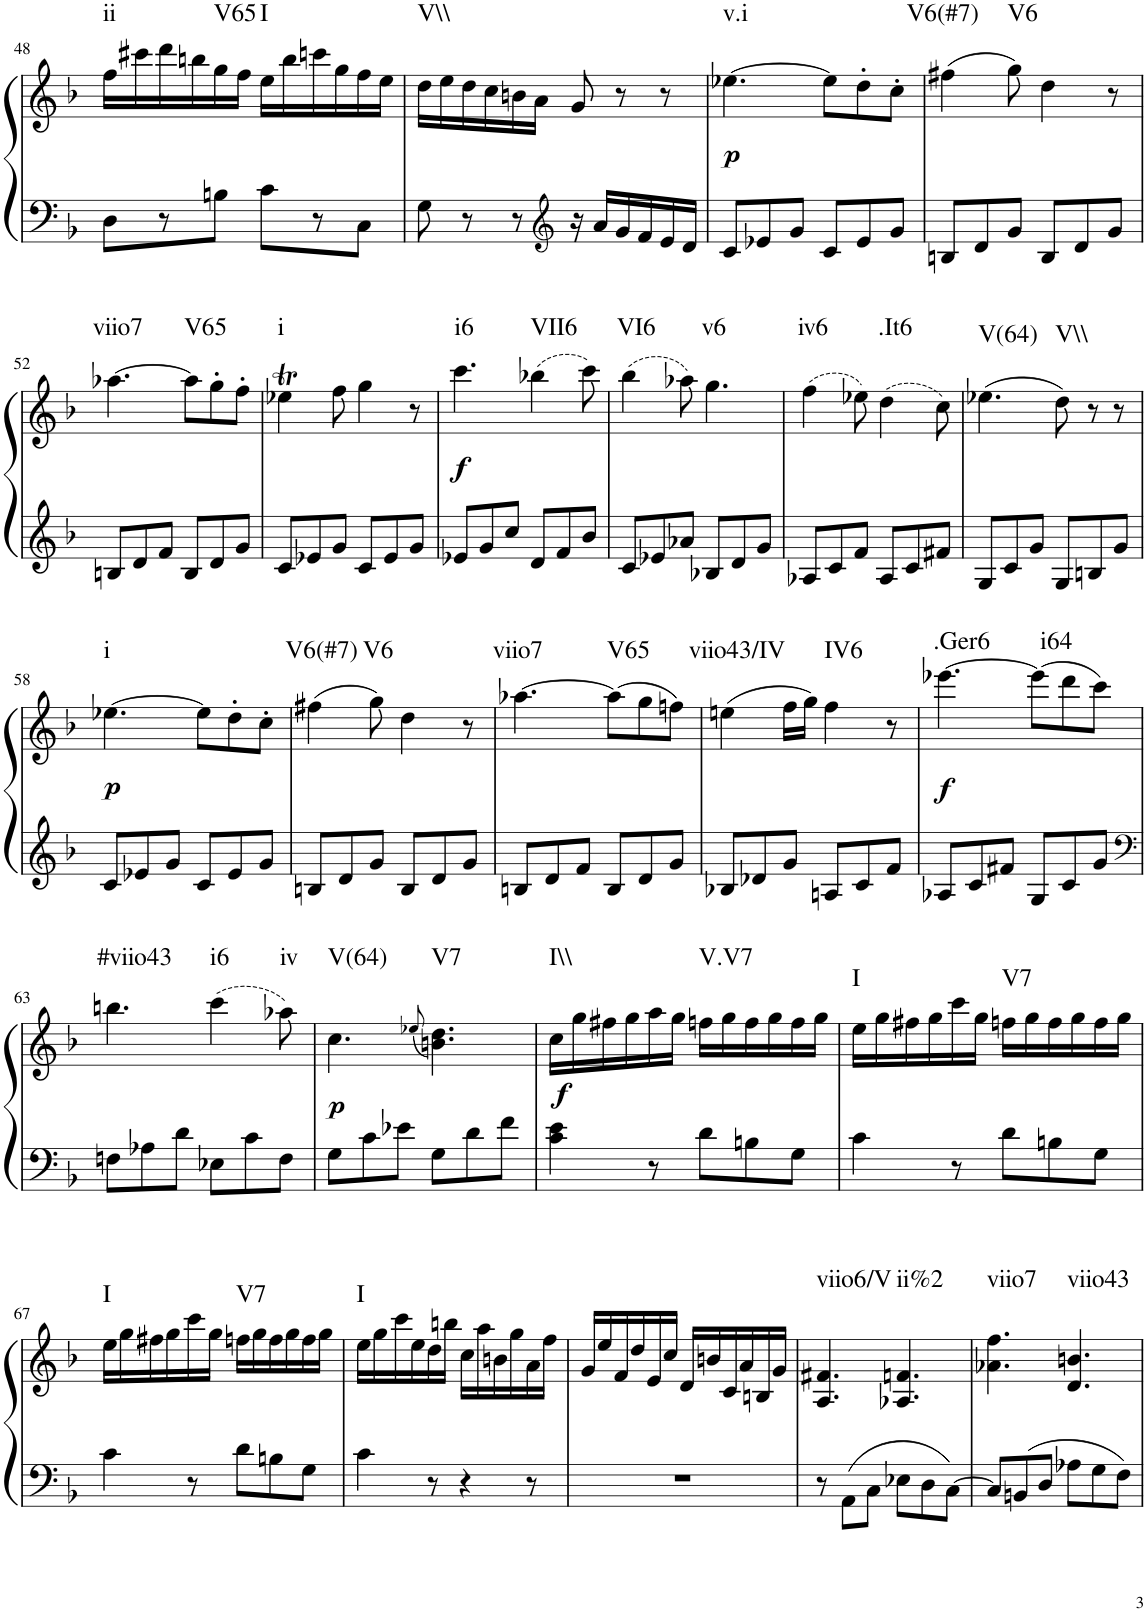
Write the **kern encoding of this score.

**kern	**kern	**dynam	**harte
*part1	*part1	*part1	*part1
*staff2	*staff1	*staff1/2	*
*I"Piano, Piano right	*	*	*
*I'Pno.	*	*	*
!!LO:PB:g=z
*clefF4	*clefG2	*	*
*k[b-]	*k[b-]	*	*
*M6/8	*M6/8	*	*
=48	=48	=48	=48
!	!	!	!LO:H:kt=ii
8D\L	16ff\LL	.	N
.	16ccc#X\	.	.
8r	16ddd\	.	.
.	16bbn\	.	.
!	!	!	!LO:H:kt=V65
8Bn\J	16gg\	.	N
.	16ff\JJ	.	.
!	!	!	!LO:H:kt=I
8c\L	16ee\LL	.	N
.	16bb\	.	.
8r	16cccn\	.	.
.	16gg\	.	.
8C\J	16ff\	.	.
.	16ee\JJ	.	.
=49	=49	=49	=49
!	!	!	!LO:H:kt=V\\
8G\	16dd\LL	.	N
.	16ee\	.	.
8r	16dd\	.	.
.	16cc\	.	.
8r	16bn\	.	.
.	16a\JJ	.	.
*clefG2	*	*	*
16r	8g/	.	.
16a/LL	.	.	.
16g/	8r	.	.
16f/	.	.	.
16e/	8r	.	.
16d/JJ	.	.	.
=50	=50	=50	=50
!	!	!LO:DY:b	!LO:H:kt=v.i
8c/L	[4.ee-X\	p	N
8e-X/	.	.	.
8g/J	.	.	.
8c/L	8ee-\L]	.	.
8e-/	8dd'\	.	.
8g/J	8cc'\J	.	.
=51	=51	=51	=51
!	!	!	!LO:H:kt=V6(#7)
8Bn/L	(4ff#X\	.	N
8d/	.	.	.
!	!	!	!LO:H:kt=V6
8g/J	8gg\)	.	N
8B/L	4dd\	.	.
8d/	.	.	.
8g/J	8r	.	.
!!LO:LB:g=z
=52	=52	=52	=52
!	!	!	!LO:H:kt=viio7
8Bn/L	[4.aa-X\	.	N
8d/	.	.	.
8f/J	.	.	.
!	!	!	!LO:H:kt=V65
8B/L	8aa-\L]	.	N
8d/	8gg'\	.	.
8g/J	8ff'\J	.	.
=53	=53	=53	=53
!	!	!	!LO:H:kt=i
8c/L	4ee-XT\	.	N
8e-X/	.	.	.
8g/J	8ff\	.	.
8c/L	4gg\	.	.
8e-/	.	.	.
8g/J	8r	.	.
=54	=54	=54	=54
!	!	!LO:DY:b	!LO:H:kt=i6
8e-X/L	4.ccc\	f	N
8g/	.	.	.
8cc/J	.	.	.
!	!	!	!LO:H:kt=VII6
8d/L	(4bb-X\	.	N
8f/	.	.	.
8b-/J	8ccc\)	.	.
=55	=55	=55	=55
!	!	!	!LO:H:kt=VI6
8c/L	(4bb-\	.	N
8e-X/	.	.	.
8a-X/J	8aa-X\)	.	.
!	!	!	!LO:H:kt=v6
8B-X/L	4.gg\	.	N
8d/	.	.	.
8g/J	.	.	.
=56	=56	=56	=56
!	!	!	!LO:H:kt=iv6
8A-X/L	(4ff\	.	N
8c/	.	.	.
8f/J	8ee-X\)	.	.
!	!	!	!LO:H:kt=.It6
8A-/L	(4dd\	.	N
8c/	.	.	.
8f#X/J	8cc\)	.	.
=57	=57	=57	=57
!	!	!	!LO:H:kt=V(64)
8G/L	(4.ee-X\	.	N
8c/	.	.	.
8g/J	.	.	.
!	!	!	!LO:H:kt=V\\
8G/L	8dd\)	.	N
8Bn/	8r	.	.
8g/J	8r	.	.
!!LO:LB:g=z
=58	=58	=58	=58
!	!	!LO:DY:b	!LO:H:kt=i
8c/L	[4.ee-X\	p	N
8e-X/	.	.	.
8g/J	.	.	.
8c/L	8ee-\L]	.	.
8e-/	8dd'\	.	.
8g/J	8cc'\J	.	.
=59	=59	=59	=59
!	!	!	!LO:H:kt=V6(#7)
8Bn/L	(4ff#X\	.	N
8d/	.	.	.
!	!	!	!LO:H:kt=V6
8g/J	8gg\)	.	N
8B/L	4dd\	.	.
8d/	.	.	.
8g/J	8r	.	.
=60	=60	=60	=60
!	!	!	!LO:H:kt=viio7
8Bn/L	[4.aa-X\	.	N
8d/	.	.	.
8f/J	.	.	.
!	!	!	!LO:H:kt=V65
8B/L	(8aa-\L]	.	N
8d/	8gg\	.	.
8g/J	8ffn\J)	.	.
=61	=61	=61	=61
!	!	!	!LO:H:kt=viio43/IV
8B-X/L	(4een\	.	N
8d-X/	.	.	.
8g/J	16ff\LL	.	.
.	16gg\JJ)	.	.
!	!	!	!LO:H:kt=IV6
8An/L	4ff\	.	N
8c/	.	.	.
8f/J	8r	.	.
=62	=62	=62	=62
!	!	!LO:DY:b	!LO:H:kt=.Ger6
8A-X/L	[4.eee-X\	f	N
8c/	.	.	.
8f#X/J	.	.	.
!	!	!	!LO:H:kt=i64
8G/L	(8eee-\L]	.	N
8c/	8ddd\	.	.
8g/J	8ccc\J)	.	.
!!LO:LB:g=z
=63	=63	=63	=63
*clefF4	*	*	*
!	!	!	!LO:H:kt=#viio43
8Fn\L	4.bbn\	.	N
8A-X\	.	.	.
8d\J	.	.	.
!	!	!	!LO:H:kt=i6
8E-X\L	(4ccc\	.	N
8c\	.	.	.
!	!	!	!LO:H:kt=iv
8F\J	8aa-X\)	.	N
=64	=64	=64	=64
!	!	!LO:DY:b	!LO:H:kt=V(64)
8G\L	4.cc\	p	N
8c\	.	.	.
8e-X\J	.	.	.
.	(8qee-X/	.	.
!	!	!	!LO:H:kt=V7
8G\L	4.bn\ 4.dd\)	.	N
8d\	.	.	.
8f\J	.	.	.
=65	=65	=65	=65
!	!	!LO:DY:b	!LO:H:kt=I\\
4c\ 4e\	16cc\LL	f	N
.	16gg\	.	.
.	16ff#X\	.	.
.	16gg\	.	.
8r	16aa\	.	.
.	16gg\JJ	.	.
!	!	!	!LO:H:kt=V.V7
8d\L	16ffn\LL	.	N
.	16gg\	.	.
8Bn\	16ff\	.	.
.	16gg\	.	.
8G\J	16ff\	.	.
.	16gg\JJ	.	.
=66	=66	=66	=66
!	!	!	!LO:H:kt=I
4c\	16ee\LL	.	N
.	16gg\	.	.
.	16ff#X\	.	.
.	16gg\	.	.
8r	16ccc\	.	.
.	16gg\JJ	.	.
!	!	!	!LO:H:kt=V7
8d\L	16ffn\LL	.	N
.	16gg\	.	.
8Bn\	16ff\	.	.
.	16gg\	.	.
8G\J	16ff\	.	.
.	16gg\JJ	.	.
!!LO:LB:g=z
=67	=67	=67	=67
!	!	!	!LO:H:kt=I
4c\	16ee\LL	.	N
.	16gg\	.	.
.	16ff#X\	.	.
.	16gg\	.	.
8r	16ccc\	.	.
.	16gg\JJ	.	.
!	!	!	!LO:H:kt=V7
8d\L	16ffn\LL	.	N
.	16gg\	.	.
8Bn\	16ff\	.	.
.	16gg\	.	.
8G\J	16ff\	.	.
.	16gg\JJ	.	.
=68	=68	=68	=68
!	!	!	!LO:H:kt=I
4c\	16ee\LL	.	N
.	16gg\	.	.
.	16ccc\	.	.
.	16ee\	.	.
8r	16dd\	.	.
.	16bbn\JJ	.	.
4r	16cc\LL	.	.
.	16aa\	.	.
.	16bn\	.	.
.	16gg\	.	.
8r	16a\	.	.
.	16ff\JJ	.	.
=69	=69	=69	=69
2.r	16g/LL	.	.
.	16ee/	.	.
.	16f/	.	.
.	16dd/	.	.
.	16e/	.	.
.	16cc/JJ	.	.
.	16d/LL	.	.
.	16bn/	.	.
.	16c/	.	.
.	16a/	.	.
.	16Bn/	.	.
.	16g/JJ	.	.
=70	=70	=70	=70
!	!	!	!LO:H:kt=viio6/V
8r	4.A/ 4.f#X/	.	N
8AA\L	.	.	.
8C\J	.	.	.
!	!	!	!LO:H:kt=ii%2
8E-X\L	4.A-X/ 4.fn/	.	N
8D\	.	.	.
[8C\J	.	.	.
=71	=71	=71	=71
!	!	!	!LO:H:kt=viio7
8C/L]	4.a-X\ 4.ff\	.	N
8BBn/	.	.	.
8D/J	.	.	.
!	!	!	!LO:H:kt=viio43
8A-X\L	4.d/ 4.bn/	.	N
8G\	.	.	.
8F\J	.	.	.
=	=	=	=
*-	*-	*-	*-
